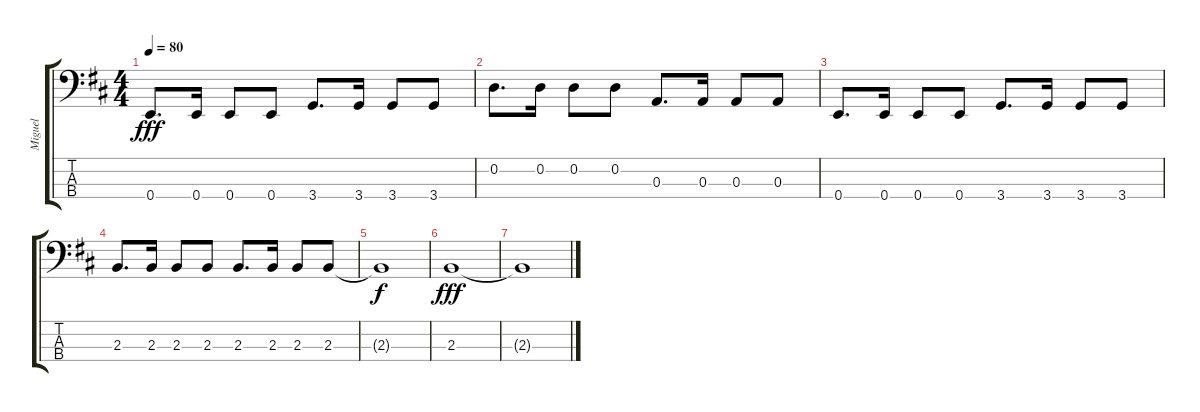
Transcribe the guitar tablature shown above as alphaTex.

\track ("Miguel" "Miguel") {instrument electricbasspick}
\staff {score tabs}
\tuning (G2 D2 A1 E1) {hide}
\ts (4 4)
\tempo 80
\clef f4
\ks d
0.4.8{d dy fff} 0.4.16 0.4.8 0.4.8 3.4.8{d} 3.4.16 3.4.8 3.4.8 |
0.2.8{d} 0.2.16 0.2.8 0.2.8 0.3.8{d} 0.3.16 0.3.8 0.3.8 |
0.4.8{d} 0.4.16 0.4.8 0.4.8 3.4.8{d} 3.4.16 3.4.8 3.4.8 |
2.3.8{d} 2.3.16 2.3.8 2.3.8 2.3.8{d} 2.3.16 2.3.8 2.3.8 |
2.3{t}.1{dy f} |
2.3.1{dy fff volume 16} |
2.3{t}.1
